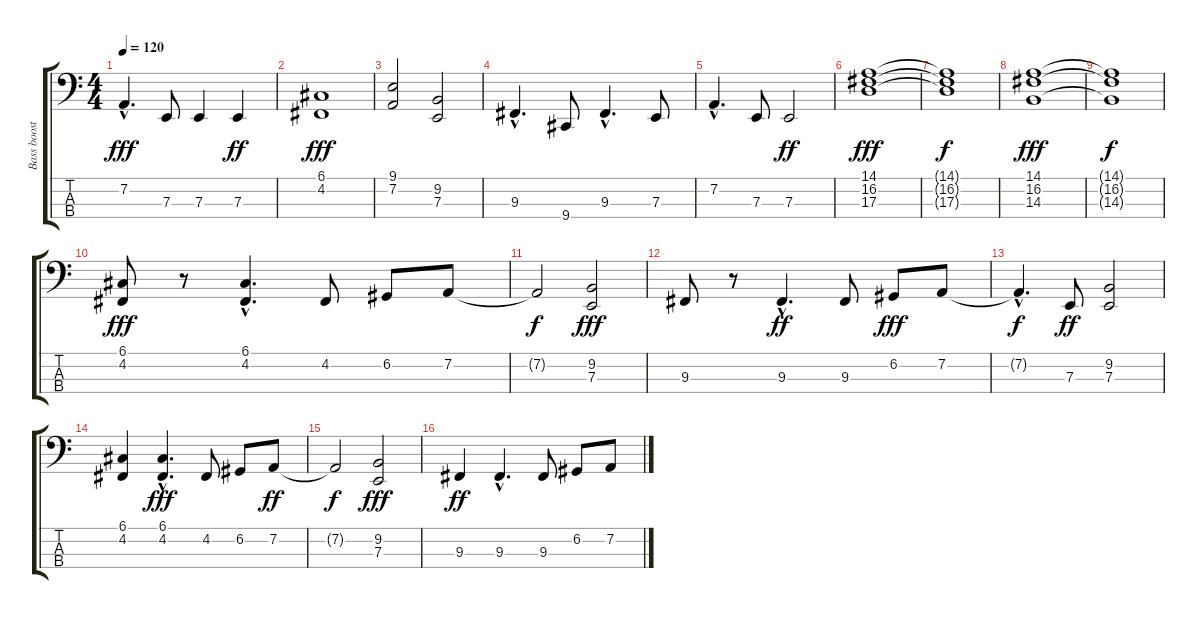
\track ("Bass booster( lead synth)" "Bass boost") {instrument lead8bassandlead}
\staff {score tabs}
\tuning (G2 D2 A1 E1) {hide}
\ts (4 4)
\tempo 120
\clef f4
\ks c
7.2{hac}.4{d dy fff} 7.3.8 7.3.4 7.3.4{dy ff} |
(6.1 4.2).1{dy fff} |
(9.1 7.2).2 (9.2 7.3).2 |
9.3{hac}.4{d} 9.4.8 9.3{hac}.4{d} 7.3.8 |
7.2{hac}.4{d} 7.3.8 7.3.2{dy ff} |
(14.1 16.2 17.3).1{dy fff} |
(14.1{t} 16.2{t} 17.3{t}).1{dy f} |
(14.1 16.2 14.3).1{dy fff} |
(14.1{t} 16.2{t} 14.3{t}).1{dy f} |
(6.1 4.2).8{dy fff} r.8 (6.1{hac} 4.2{hac}).4{d} 4.2.8 6.2.8 7.2.8 |
7.2{t}.2{dy f} (9.2 7.3).2{dy fff} |
9.3.8 r.8 9.3{hac}.4{d dy ff} 9.3.8 6.2.8{dy fff} 7.2.8 |
7.2{hac t}.4{d dy f} 7.3.8{dy ff} (9.2 7.3).2 |
(6.1 4.2).4 (6.1{hac} 4.2{hac}).4{d dy fff} 4.2.8 6.2.8 7.2.8{dy ff} |
7.2{t}.2{dy f} (9.2 7.3).2{dy fff} |
9.3.4{dy ff} 9.3{hac}.4{d} 9.3.8 6.2.8 7.2.8
